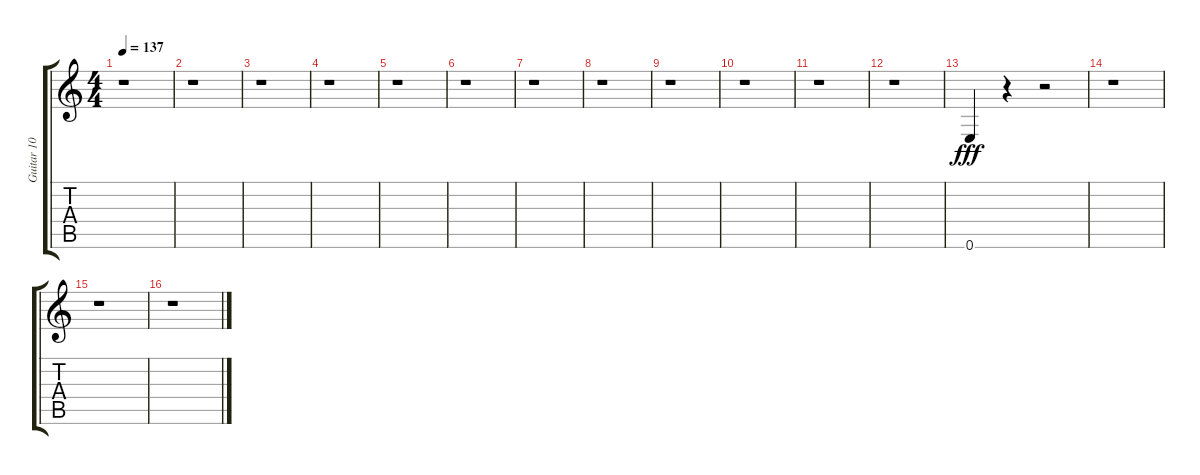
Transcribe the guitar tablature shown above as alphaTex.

\track ("Guitar 10" "Guitar 10") {instrument electricguitarclean}
\staff {score tabs}
\tuning (E4 B3 G3 D3 A2 E2) {hide}
\ts (4 4)
\tempo 137
\clef g2
\ks c
r.1{dy fff} |
r.1 |
r.1 |
r.1 |
r.1 |
r.1 |
r.1 |
r.1 |
r.1 |
r.1 |
r.1 |
r.1 |
0.6.4 r.4 r.2 |
r.1 |
r.1 |
r.1
